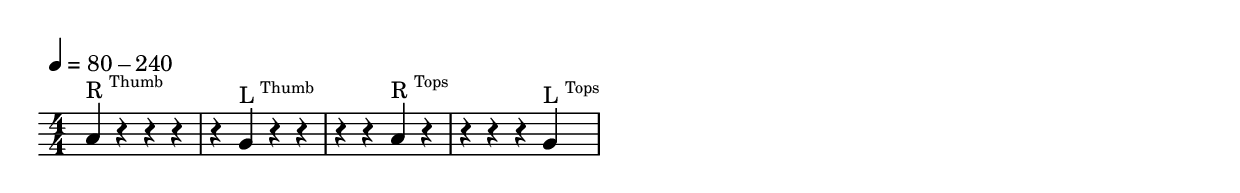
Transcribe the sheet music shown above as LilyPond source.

\version "2.24.1"
\include "../global.ly"

\layout {
  indent = -3.5
}

\relative {
  \defaultScoreSettings
  \tempo 4 = 80 - 240
  \time 4/4

    a'4^\RThumbTop r            r            r
      r            g^\LThumbTop r            r
      r            r            a^\RTopsTop  r
      r            r            r            g^\LTopsTop

}